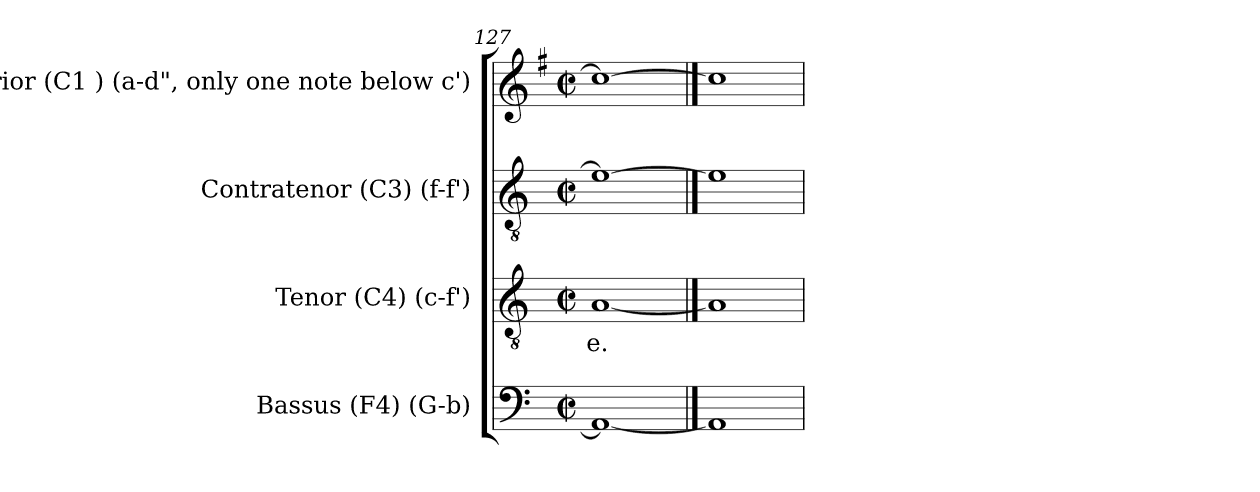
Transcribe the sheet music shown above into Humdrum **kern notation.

**kern	**text	**kern	**text	**kern	**text	**kern	**text
*part4	*part4	*part3	*part3	*part2	*part2	*part1	*part1
*staff4	*staff4	*staff3	*staff3	*staff2	*staff2	*staff1	*staff1
*I"Bassus (F4)  (G-b)	*	*I"Tenor (C4)  (c-f')	*	*I"Contratenor (C3)  (f-f')	*	*I"Superior (C1 )  (a-d", only one note below c')	*
*clefF4	*	*clefGv2	*	*clefGv2	*	*clefG2	*
*k[]	*	*k[]	*	*k[]	*	*k[f#]	*
*C:	*	*C:	*	*C:	*	*G:	*
*M2/2	*	*M2/2	*	*M2/2	*	*M2/2	*
*met(c|)	*	*met(c|)	*	*met(c|)	*	*met(c|)	*
=127	=127	=127	=127	=127	=127	=127	=127
!	!LO:LY:b:cj	!	!LO:LY:b:cj	!	!LO:LY:b:cj	!	!LO:LY:b:cj
1AA_	.	[1A	-e.	1e_	.	1cc#_	.
==128	==128	==128	==128	==128	==128	==128	==128
1AA]	.	1A]	.	1e]	.	1cc#]	.
=	=	=	=	=	=	=	=
*-	*-	*-	*-	*-	*-	*-	*-
